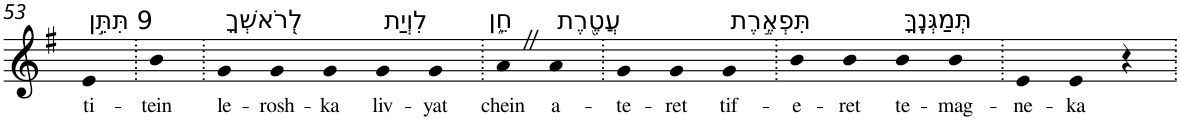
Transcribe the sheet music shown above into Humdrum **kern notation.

**kern	**text
*part1	*part1
*staff1	*staff1
*I"Piano	*
*I'Pno	*
!!LO:PB:g=z
*clefG2	*
*k[f#]	*
*G:	*
=53	=53
!LO:TX:a:t=9 תִּתֵּ֣ן	!
!	!LO:LY:b
4e	ti-
=54.	=54.
!	!LO:LY:b
4b	-tein
=55.	=55.
!LO:TX:a:t=לְ֭רֹאשְׁךָ	!
!	!LO:LY:b
4g	le-
!	!LO:LY:b
4g	-rosh-
!	!LO:LY:b
4g	-ka
!LO:TX:a:t=לִוְיַת	!
!	!LO:LY:b
4g	liv-
!	!LO:LY:b
4g	-yat
=56.	=56.
!LO:TX:a:t=חֵ֑ן	!
!	!LO:LY:b
4aZ	chein
!LO:TX:a:t=עֲטֶ֖רֶת	!
!	!LO:LY:b
4a	a-
=57.	=57.
!	!LO:LY:b
4g	-te-
!	!LO:LY:b
4g	-ret
!LO:TX:a:t=תִּפְאֶ֣רֶת	!
!	!LO:LY:b
4g	tif-
=58.	=58.
!	!LO:LY:b
4b	-e-
!	!LO:LY:b
4b	-ret
!LO:TX:a:t=תְּמַגְּנֶֽךָּ	!
!	!LO:LY:b
4b	te-
!	!LO:LY:b
4b	-mag-
=59.	=59.
!	!LO:LY:b
4e	-ne-
!	!LO:LY:b
4e	-ka
4r	.
=.	=.
*-	*-
